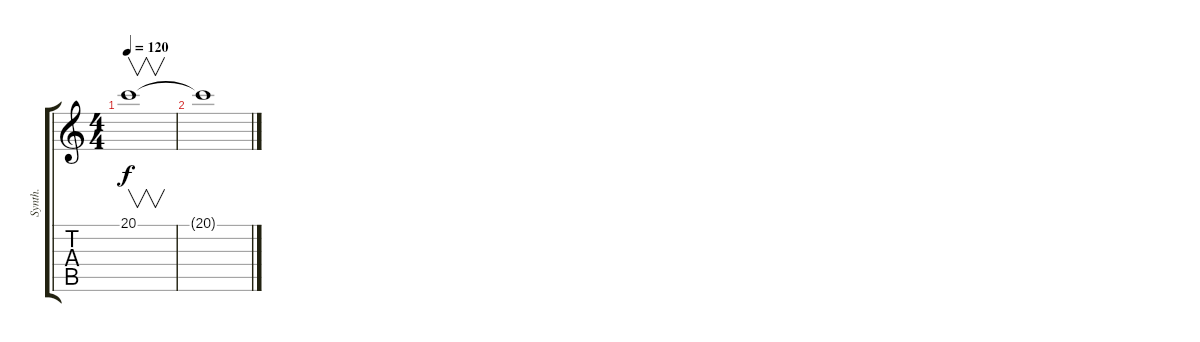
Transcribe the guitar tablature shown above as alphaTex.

\track ("Synth." "Synth.") {instrument sitar}
\staff {score tabs}
\tuning (E4 B3 G3 D3 A2 E2) {hide}
\ts (4 4)
\tempo 120
\clef g2
\ks c
20.1.1{v dy f} |
20.1{t}.1
